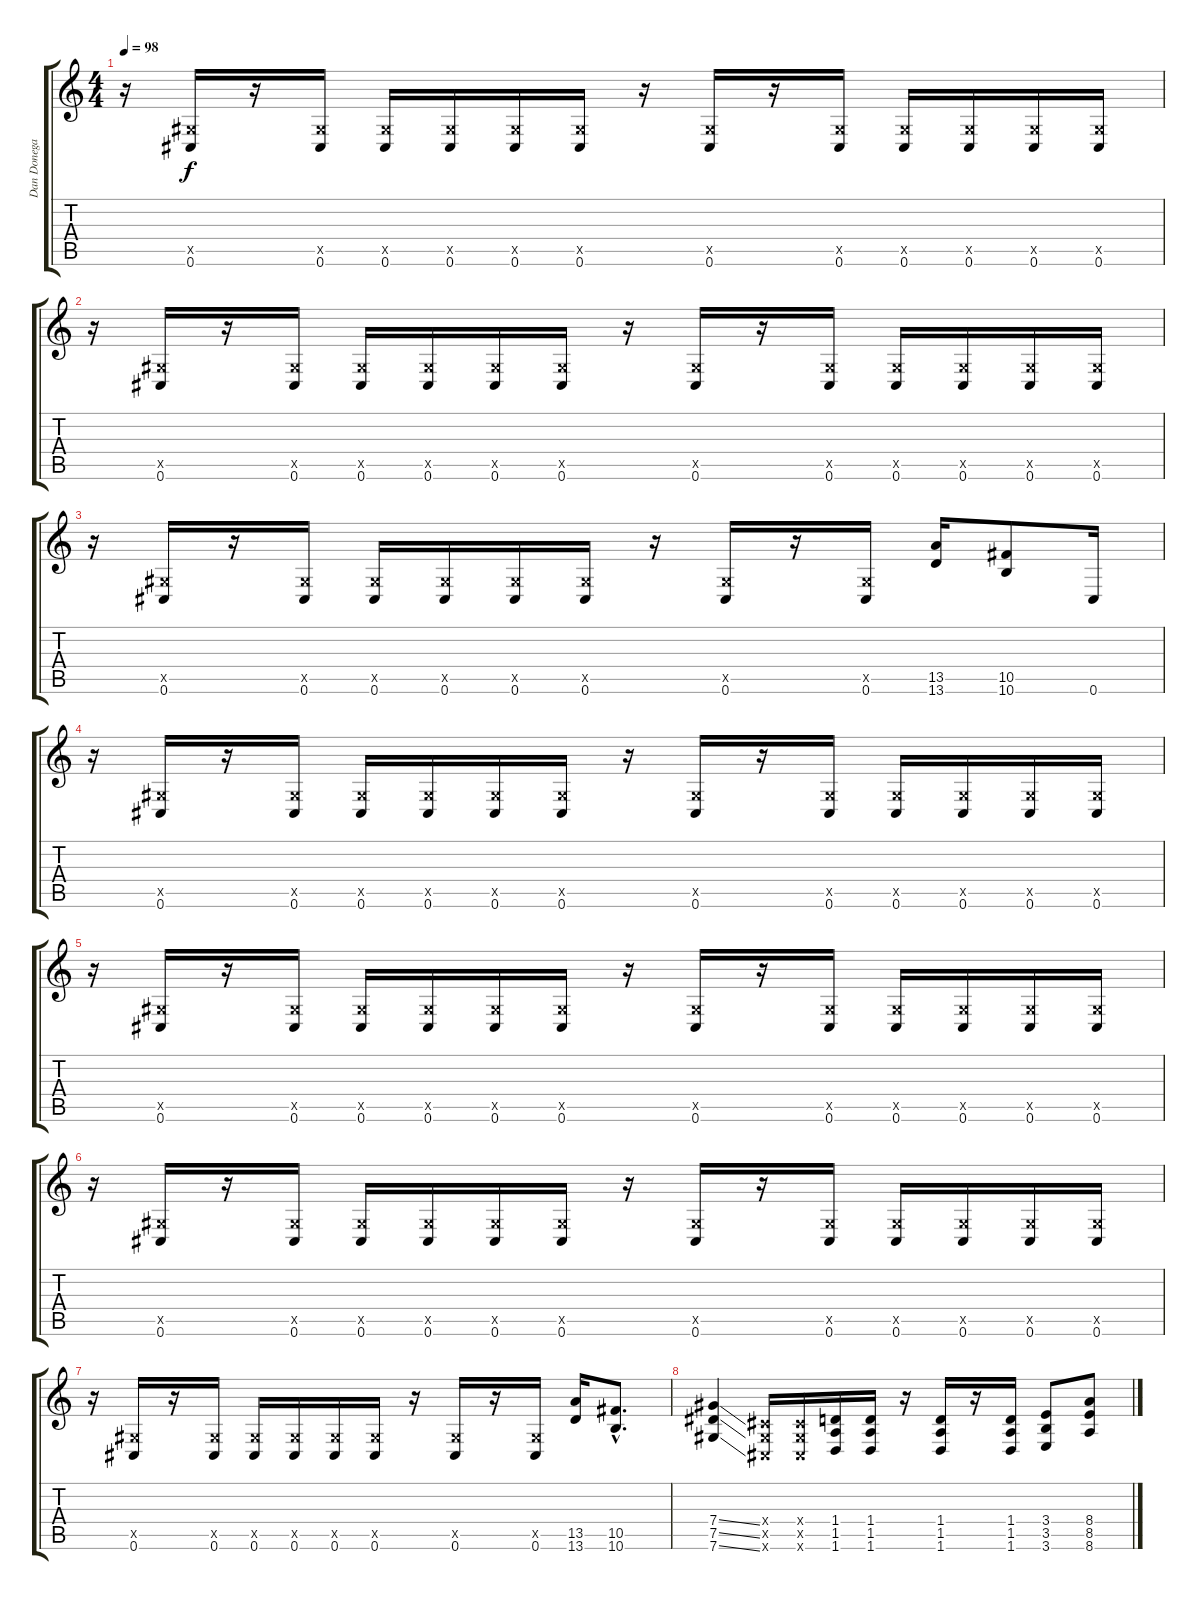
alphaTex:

\track ("Dan Donegan-Doubled" "Dan Donega") {instrument overdrivenguitar}
\staff {score tabs}
\tuning (Eb4 Bb3 Gb3 Db3 Ab2 Db2) {hide}
\ts (4 4)
\tempo 98
\clef g2
\ks c
r.16{dy f} (0.5{x} 0.6).16 r.16 (0.5{x} 0.6).16 (0.5{x} 0.6).16 (0.5{x} 0.6).16 (0.5{x} 0.6).16 (0.5{x} 0.6).16 r.16 (0.5{x} 0.6).16 r.16 (0.5{x} 0.6).16 (0.5{x} 0.6).16 (0.5{x} 0.6).16 (0.5{x} 0.6).16 (0.5{x} 0.6).16 |
r.16 (0.5{x} 0.6).16 r.16 (0.5{x} 0.6).16 (0.5{x} 0.6).16 (0.5{x} 0.6).16 (0.5{x} 0.6).16 (0.5{x} 0.6).16 r.16 (0.5{x} 0.6).16 r.16 (0.5{x} 0.6).16 (0.5{x} 0.6).16 (0.5{x} 0.6).16 (0.5{x} 0.6).16 (0.5{x} 0.6).16 |
r.16 (0.5{x} 0.6).16 r.16 (0.5{x} 0.6).16 (0.5{x} 0.6).16 (0.5{x} 0.6).16 (0.5{x} 0.6).16 (0.5{x} 0.6).16 r.16 (0.5{x} 0.6).16 r.16 (0.5{x} 0.6).16 (13.5 13.6).16 (10.5 10.6).8 0.6.16 |
r.16 (0.5{x} 0.6).16 r.16 (0.5{x} 0.6).16 (0.5{x} 0.6).16 (0.5{x} 0.6).16 (0.5{x} 0.6).16 (0.5{x} 0.6).16 r.16 (0.5{x} 0.6).16 r.16 (0.5{x} 0.6).16 (0.5{x} 0.6).16 (0.5{x} 0.6).16 (0.5{x} 0.6).16 (0.5{x} 0.6).16 |
r.16 (0.5{x} 0.6).16 r.16 (0.5{x} 0.6).16 (0.5{x} 0.6).16 (0.5{x} 0.6).16 (0.5{x} 0.6).16 (0.5{x} 0.6).16 r.16 (0.5{x} 0.6).16 r.16 (0.5{x} 0.6).16 (0.5{x} 0.6).16 (0.5{x} 0.6).16 (0.5{x} 0.6).16 (0.5{x} 0.6).16 |
r.16 (0.5{x} 0.6).16 r.16 (0.5{x} 0.6).16 (0.5{x} 0.6).16 (0.5{x} 0.6).16 (0.5{x} 0.6).16 (0.5{x} 0.6).16 r.16 (0.5{x} 0.6).16 r.16 (0.5{x} 0.6).16 (0.5{x} 0.6).16 (0.5{x} 0.6).16 (0.5{x} 0.6).16 (0.5{x} 0.6).16 |
r.16 (0.5{x} 0.6).16 r.16 (0.5{x} 0.6).16 (0.5{x} 0.6).16 (0.5{x} 0.6).16 (0.5{x} 0.6).16 (0.5{x} 0.6).16 r.16 (0.5{x} 0.6).16 r.16 (0.5{x} 0.6).16 (13.5 13.6).16 (10.5{hac} 10.6{hac}).8{d} |
(7.4{ss} 7.5{ss} 7.6{ss}).4 (0.4{x} 0.5{x} 0.6{x}).16 (0.4{x} 0.5{x} 0.6{x}).16 (1.4 1.5 1.6).16 (1.4 1.5 1.6).16 r.16 (1.4 1.5 1.6).16 r.16 (1.4 1.5 1.6).16 (3.4 3.5 3.6).8 (8.4 8.5 8.6).8
